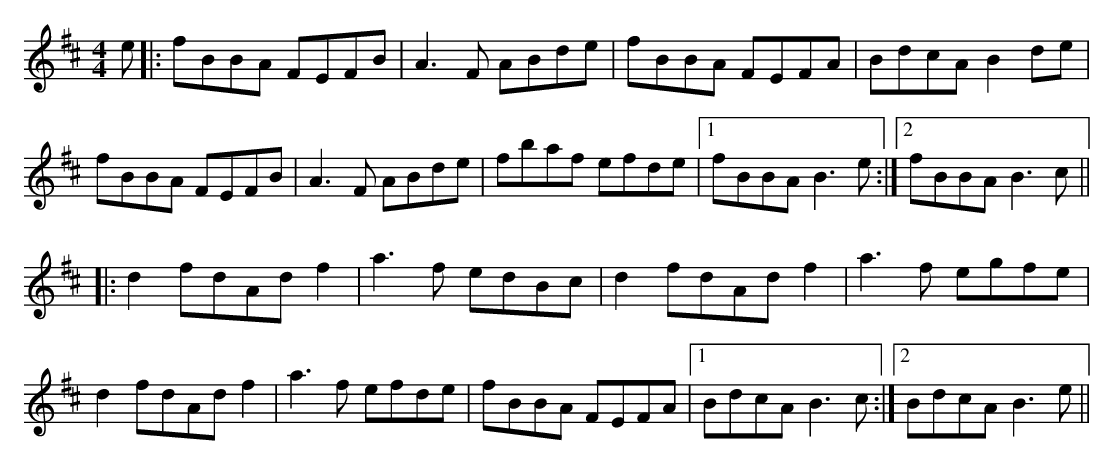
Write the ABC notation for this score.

X:1
M:4/4
K:Bmin
e|:fBBA FEFB|A3F ABde|fBBA FEFA|BdcA B2 de|
fBBA FEFB|A3F ABde|fbaf efde|1 fBBA B3e:|2 fBBA B3c||
|:d2 fdAd f2|a3f edBc|d2 fdAd f2|a3f egfe|
d2 fdAd f2|a3f efde|fBBA FEFA|1 BdcA B3c:|2 BdcA B3e||
